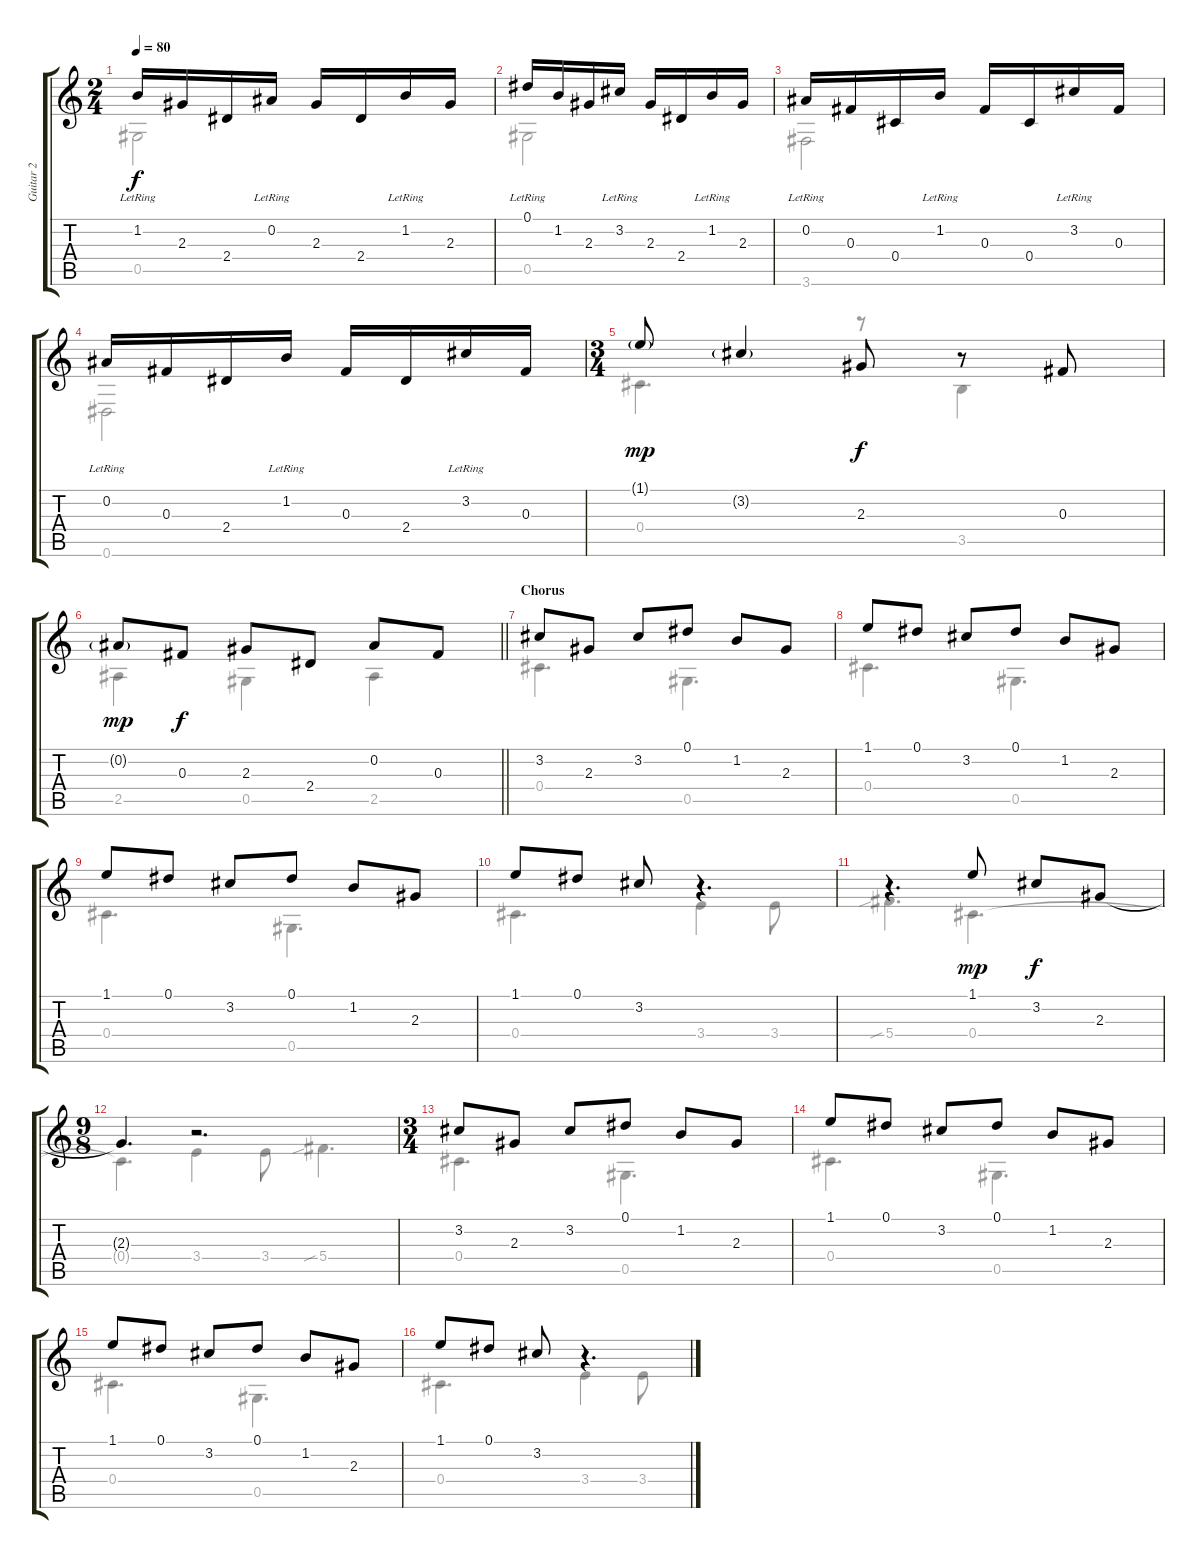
\track ("Guitar 2" "Guitar 2") {instrument acousticguitarsteel}
\staff {score tabs}
\tuning (Eb4 Bb3 Gb3 Db3 Ab2 Eb2) {hide}
\voice
\ts (2 4)
\tempo 80
\clef g2
\ks aminor
1.2{lr}.16{dy f} 2.3.16 2.4.16 0.2{lr}.16 2.3.16 2.4.16 1.2{lr}.16 2.3.16 |
0.1{lr}.16 1.2.16 2.3.16 3.2{lr}.16 2.3.16 2.4.16 1.2{lr}.16 2.3.16 |
0.2{lr}.16 0.3.16 0.4.16 1.2{lr}.16 0.3.16 0.4.16 3.2{lr}.16 0.3.16 |
0.2{lr}.16 0.3.16 2.4.16 1.2{lr}.16 0.3.16 2.4.16 3.2{lr}.16 0.3.16 |
\ts (3 4)
1.1{g}.8{dy mp} 3.2{g}.4 2.3.8{dy f} r.8 0.3.8 |
\barLineRight lightlight
0.2{g}.8{dy mp} 0.3.8{dy f} 2.3.8 2.4.8 0.2.8 0.3.8 |
\section ("" "Chorus")
3.2.8 2.3.8 3.2.8 0.1.8 1.2.8 2.3.8 |
1.1.8 0.1.8 3.2.8 0.1.8 1.2.8 2.3.8 |
1.1.8 0.1.8 3.2.8 0.1.8 1.2.8 2.3.8 |
1.1.8 0.1.8 3.2.8 r.4{d} |
r.4{d} 1.1.8{dy mp} 3.2.8{dy f} 2.3.8 |
\ts (9 8)
2.3{t}.4{d} r.2{d} |
\ts (3 4)
3.2.8 2.3.8 3.2.8 0.1.8 1.2.8 2.3.8 |
1.1.8 0.1.8 3.2.8 0.1.8 1.2.8 2.3.8 |
1.1.8 0.1.8 3.2.8 0.1.8 1.2.8 2.3.8 |
1.1.8 0.1.8 3.2.8 r.4{d}
\voice
\clef g2
\ottava regular
\simile none
\ks aminor
0.5.2{dy f} |
0.5.2 |
3.6.2 |
0.6.2 |
0.4.4{d} r.8 3.5.4 |
\barLineRight lightlight
2.5.4 0.5.4 2.5.4 |
0.4.4{d} 0.5.4{d} |
0.4.4{d} 0.5.4{d} |
0.4.4{d} 0.5.4{d} |
0.4.4{d} 3.4.4 3.4.8 |
5.4{sib}.4{d} 0.4.4{d} |
0.4{t}.4{d} 3.4.4 3.4.8 5.4{sib}.4{d} |
0.4.4{d} 0.5.4{d} |
0.4.4{d} 0.5.4{d} |
0.4.4{d} 0.5.4{d} |
0.4.4{d} 3.4.4 3.4.8
